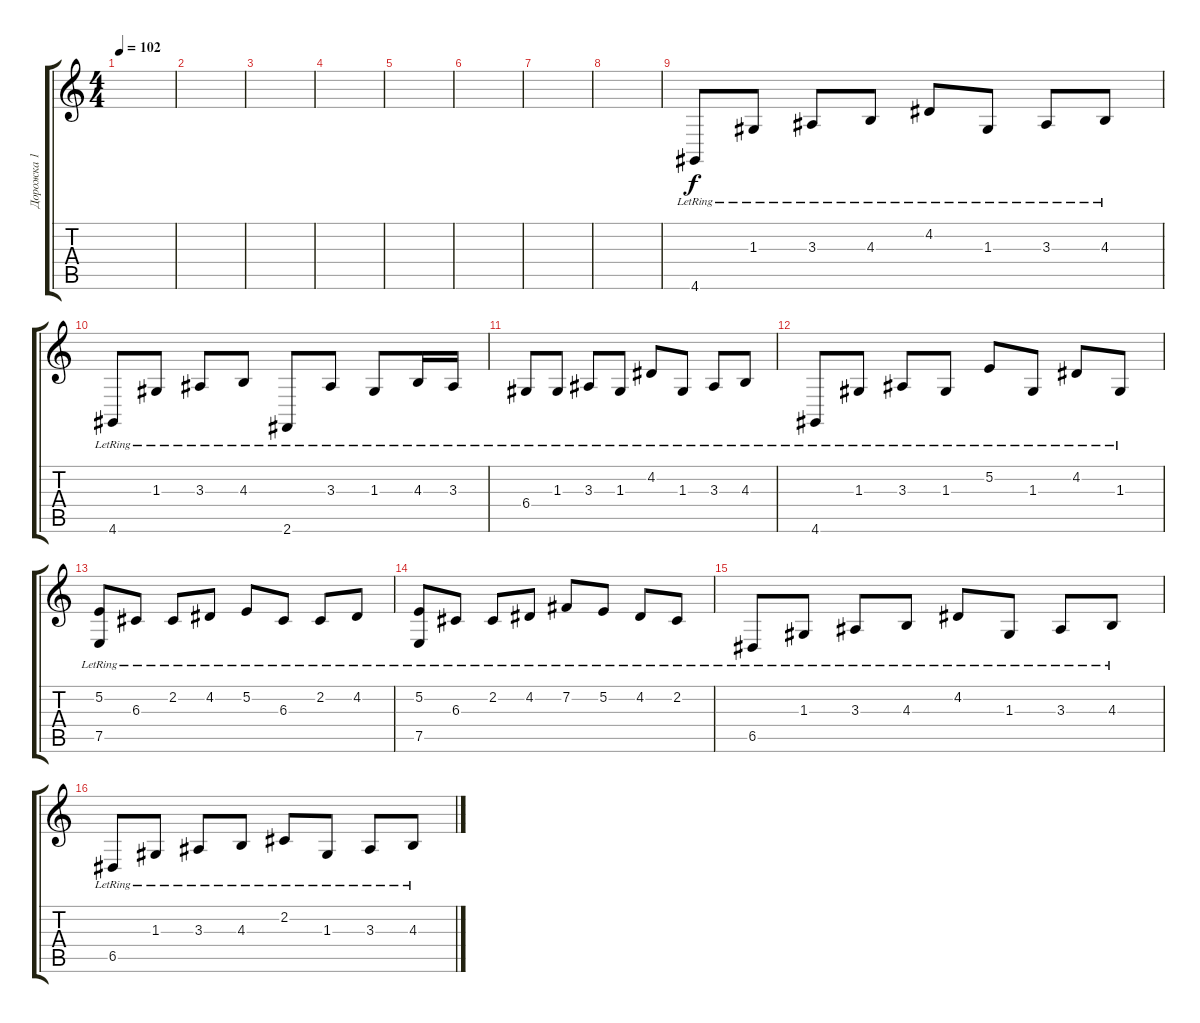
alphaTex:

\track ("Дорожка 1" "Дорожка 1") {instrument acousticgrandpiano}
\staff {score tabs}
\tuning (E4 B3 G3 D3 A2 E2) {hide}
\ts (4 4)
\tempo 102
\clef g2
\ks c
|
|
|
|
|
|
|
|
4.6{lr}.8 1.3{lr}.8 3.3{lr}.8 4.3{lr}.8 4.2{lr}.8 1.3{lr}.8 3.3{lr}.8 4.3{lr}.8 |
4.6{lr}.8 1.3{lr}.8 3.3{lr}.8 4.3{lr}.8 2.6{lr}.8 3.3{lr}.8 1.3{lr}.8 4.3{lr}.16 3.3{lr}.16 |
6.4{lr}.8 1.3{lr}.8 3.3{lr}.8 1.3{lr}.8 4.2{lr}.8 1.3{lr}.8 3.3{lr}.8 4.3{lr}.8 |
4.6{lr}.8 1.3{lr}.8 3.3{lr}.8 1.3{lr}.8 5.2{lr}.8 1.3{lr}.8 4.2{lr}.8 1.3{lr}.8 |
(5.2{lr} 7.5{lr}).8 6.3{lr}.8 2.2{lr}.8 4.2{lr}.8 5.2{lr}.8 6.3{lr}.8 2.2{lr}.8 4.2{lr}.8 |
(5.2{lr} 7.5{lr}).8 6.3{lr}.8 2.2{lr}.8 4.2{lr}.8 7.2{lr}.8 5.2{lr}.8 4.2{lr}.8 2.2{lr}.8 |
6.5{lr}.8 1.3{lr}.8 3.3{lr}.8 4.3{lr}.8 4.2{lr}.8 1.3{lr}.8 3.3{lr}.8 4.3{lr}.8 |
6.5{lr}.8 1.3{lr}.8 3.3{lr}.8 4.3{lr}.8 2.2{lr}.8 1.3{lr}.8 3.3{lr}.8 4.3{lr}.8
